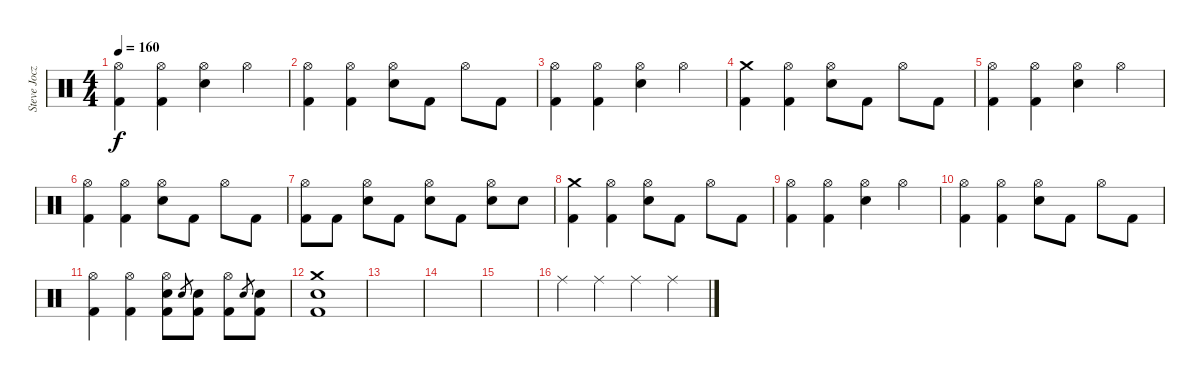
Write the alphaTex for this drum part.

\track ("Steve Jocz" "Steve Jocz") {instrument percussion}
\staff {score}
\articulation defaults
\ts (4 4)
\tempo 160
\clef neutral
\ks c
("Hi-Hat (open)" "Kick (hit) 2").4{dy f} ("Hi-Hat (open)" "Kick (hit) 2").4 ("Electric Snare (hit)" "Hi-Hat (open)").4 "Hi-Hat (open)".4 |
("Hi-Hat (open)" "Kick (hit) 2").4 ("Hi-Hat (open)" "Kick (hit) 2").4 ("Electric Snare (hit)" "Hi-Hat (open)").8 "Kick (hit) 2".8 "Hi-Hat (open)".8 "Kick (hit) 2".8 |
("Hi-Hat (open)" "Kick (hit) 2").4 ("Hi-Hat (open)" "Kick (hit) 2").4 ("Electric Snare (hit)" "Hi-Hat (open)").4 "Hi-Hat (open)".4 |
("Crash medium (hit)" "Kick (hit) 2").4 ("Hi-Hat (open)" "Kick (hit) 2").4 ("Electric Snare (hit)" "Hi-Hat (open)").8 "Kick (hit) 2".8 "Hi-Hat (open)".8 "Kick (hit) 2".8 |
("Hi-Hat (open)" "Kick (hit) 2").4 ("Hi-Hat (open)" "Kick (hit) 2").4 ("Electric Snare (hit)" "Hi-Hat (open)").4 "Hi-Hat (open)".4 |
("Hi-Hat (open)" "Kick (hit) 2").4 ("Hi-Hat (open)" "Kick (hit) 2").4 ("Electric Snare (hit)" "Hi-Hat (open)").8 "Kick (hit) 2".8 "Hi-Hat (open)".8 "Kick (hit) 2".8 |
("Hi-Hat (open)" "Kick (hit) 2").8 "Kick (hit) 2".8 ("Hi-Hat (open)" "Electric Snare (hit)").8 "Kick (hit) 2".8 ("Hi-Hat (open)" "Electric Snare (hit)").8 "Kick (hit) 2".8 ("Hi-Hat (open)" "Electric Snare (hit)").8 "Electric Snare (hit)".8 |
("Crash medium (hit)" "Kick (hit) 2").4 ("Hi-Hat (open)" "Kick (hit) 2").4 ("Electric Snare (hit)" "Hi-Hat (open)").8 "Kick (hit) 2".8 "Hi-Hat (open)".8 "Kick (hit) 2".8 |
("Hi-Hat (open)" "Kick (hit) 2").4 ("Hi-Hat (open)" "Kick (hit) 2").4 ("Electric Snare (hit)" "Hi-Hat (open)").4 "Hi-Hat (open)".4 |
("Hi-Hat (open)" "Kick (hit) 2").4 ("Hi-Hat (open)" "Kick (hit) 2").4 ("Electric Snare (hit)" "Hi-Hat (open)").8 "Kick (hit) 2".8 "Hi-Hat (open)".8 "Kick (hit) 2".8 |
("Hi-Hat (open)" "Kick (hit) 2").4 ("Hi-Hat (open)" "Kick (hit) 2").4 ("Electric Snare (hit)" "Hi-Hat (open)" "Kick (hit) 2").8 "Electric Snare (hit)".8{gr} ("Electric Snare (hit)" "Kick (hit) 2").8 ("Hi-Hat (open)" "Kick (hit) 2").8 "Electric Snare (hit)".8{gr} ("Electric Snare (hit)" "Kick (hit) 2").8 |
("Crash medium (hit)" "Electric Snare (hit)" "Kick (hit) 2").1 |
|
|
|
"Ride (middle)".4 "Ride (middle)".4 "Ride (middle)".4 "Ride (middle)".4
